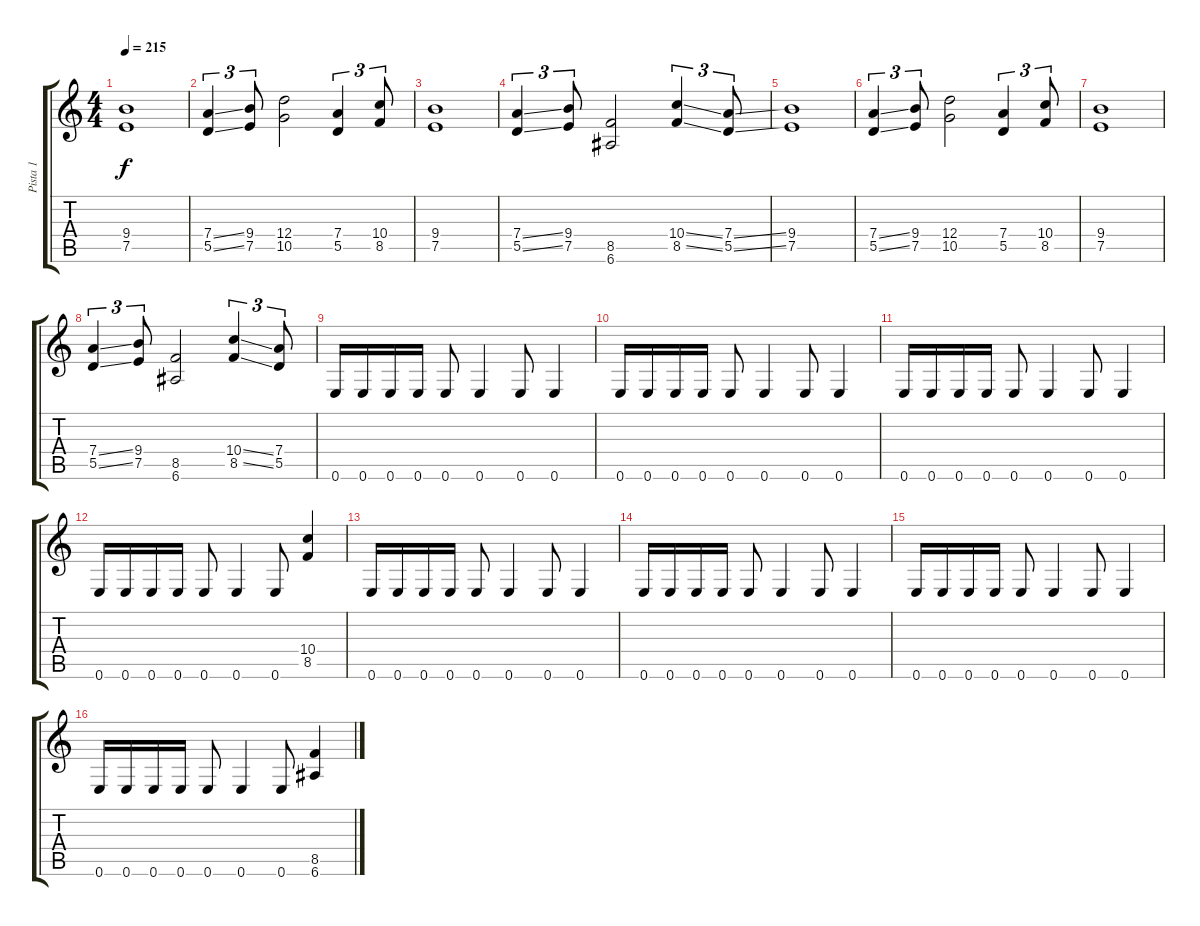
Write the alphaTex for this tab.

\track ("Pista 1" "Pista 1") {instrument distortionguitar}
\staff {score tabs}
\tuning (E4 B3 G3 D3 A2 E2) {hide}
\ts (4 4)
\tempo 215
\clef g2
\ks c
(9.4 7.5).1{dy f} |
(7.4{ss} 5.5{ss}).4{tu (3 2)} (9.4 7.5).8{tu (3 2)} (12.4 10.5).2 (7.4 5.5).4{tu (3 2)} (10.4 8.5).8{tu (3 2)} |
(9.4 7.5).1 |
(7.4{ss} 5.5{ss}).4{tu (3 2)} (9.4 7.5).8{tu (3 2)} (8.5 6.6).2 (10.4{ss} 8.5{ss}).4{tu (3 2)} (7.4{ss} 5.5{ss}).8{tu (3 2)} |
(9.4 7.5).1 |
(7.4{ss} 5.5{ss}).4{tu (3 2)} (9.4 7.5).8{tu (3 2)} (12.4 10.5).2 (7.4 5.5).4{tu (3 2)} (10.4 8.5).8{tu (3 2)} |
(9.4 7.5).1 |
(7.4{ss} 5.5{ss}).4{tu (3 2)} (9.4 7.5).8{tu (3 2)} (8.5 6.6).2 (10.4{ss} 8.5{ss}).4{tu (3 2)} (7.4 5.5).8{tu (3 2)} |
0.6.16 0.6.16 0.6.16 0.6.16 0.6.8 0.6.4 0.6.8 0.6.4 |
0.6.16 0.6.16 0.6.16 0.6.16 0.6.8 0.6.4 0.6.8 0.6.4 |
0.6.16 0.6.16 0.6.16 0.6.16 0.6.8 0.6.4 0.6.8 0.6.4 |
0.6.16 0.6.16 0.6.16 0.6.16 0.6.8 0.6.4 0.6.8 (10.4 8.5).4 |
0.6.16 0.6.16 0.6.16 0.6.16 0.6.8 0.6.4 0.6.8 0.6.4 |
0.6.16 0.6.16 0.6.16 0.6.16 0.6.8 0.6.4 0.6.8 0.6.4 |
0.6.16 0.6.16 0.6.16 0.6.16 0.6.8 0.6.4 0.6.8 0.6.4 |
0.6.16 0.6.16 0.6.16 0.6.16 0.6.8 0.6.4 0.6.8 (8.5 6.6).4
